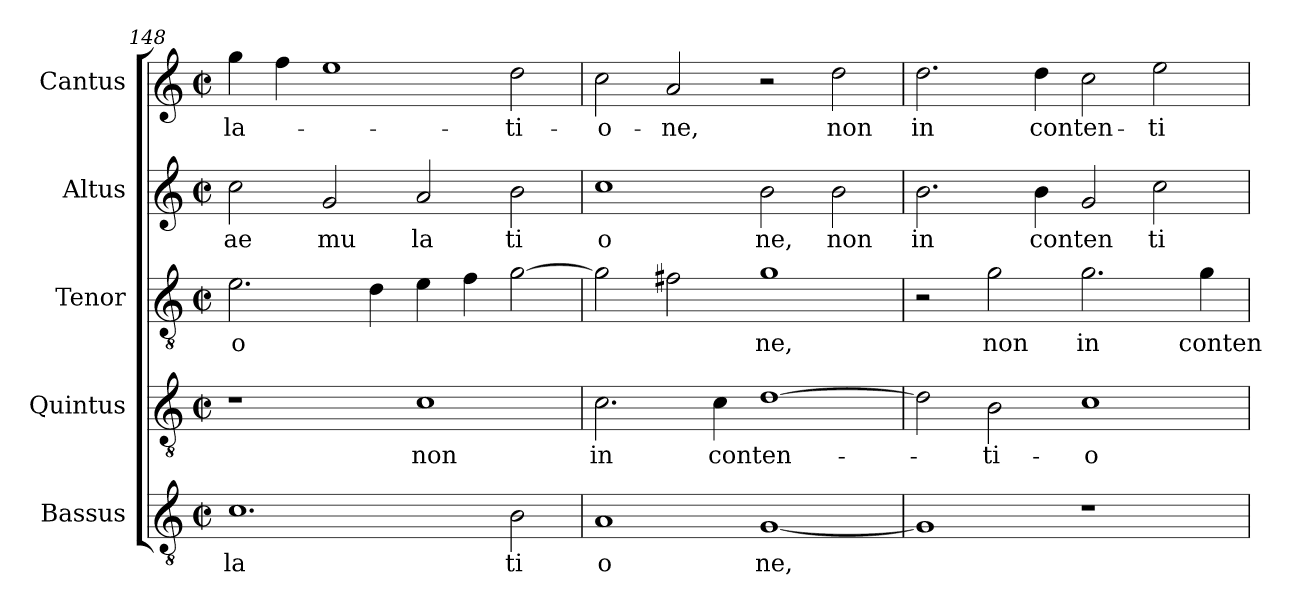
**kern	**text	**kern	**text	**kern	**text	**kern	**text	**kern	**text
*part5	*part5	*part4	*part4	*part3	*part3	*part2	*part2	*part1	*part1
*staff5	*staff5	*staff4	*staff4	*staff3	*staff3	*staff2	*staff2	*staff1	*staff1
*I"Bassus	*	*I"Quintus	*	*I"Tenor	*	*I"Altus	*	*I"Cantus	*
*clefGv2	*	*clefGv2	*	*clefGv2	*	*clefG2	*	*clefG2	*
*M2/2	*	*M2/2	*	*M2/2	*	*M2/2	*	*M2/2	*
*met(c|)	*	*met(c|)	*	*met(c|)	*	*met(c|)	*	*met(c|)	*
=148	=148	=148	=148	=148	=148	=148	=148	=148	=148
!	!LO:LY:b:cj	!	!	!	!LO:LY:b:cj	!	!LO:LY:b:cj	!	!LO:LY:b:cj
1.c	la	1r	.	2.e\	o	2cc\	ae	4gg\	-la-
.	.	.	.	.	.	.	.	4ff\	.
!	!	!	!	!	!	!	!LO:LY:b:cj	!	!
.	.	.	.	.	.	2g/	mu	1ee	.
.	.	.	.	4d\	.	.	.	.	.
!	!	!	!LO:LY:b:cj	!	!	!	!LO:LY:b:cj	!	!
.	.	1c	non	4e\	.	2a/	la	.	.
.	.	.	.	4f\	.	.	.	.	.
!	!LO:LY:b:cj	!	!	!	!	!	!LO:LY:b:cj	!	!LO:LY:b:cj
2B\	ti	.	.	[>2g\	.	2b\	ti	2dd\	-ti-
=149	=149	=149	=149	=149	=149	=149	=149	=149	=149
!	!LO:LY:b:cj	!	!LO:LY:b:cj	!	!	!	!LO:LY:b:cj	!	!LO:LY:b:cj
1A	o	2.c\	in	2g\]	.	1cc	o	2cc\	-o-
!	!	!	!	!	!	!	!	!	!LO:LY:b:cj
.	.	.	.	2f#\	.	.	.	2a/	-ne,
!	!	!	!LO:LY:b:cj	!	!	!	!	!	!
.	.	4c\	conten-	.	.	.	.	.	.
!	!LO:LY:b:cj	!	!	!	!LO:LY:b:cj	!	!LO:LY:b:cj	!	!
[<1G	ne,	[>1d	.	1g	ne,	2b\	ne,	2r	.
!	!	!	!	!	!	!	!LO:LY:b:cj	!	!LO:LY:b:cj
.	.	.	.	.	.	2b\	non	2dd\	non
=150	=150	=150	=150	=150	=150	=150	=150	=150	=150
!	!	!	!	!	!	!	!LO:LY:b:cj	!	!LO:LY:b:cj
1G]	.	2d\]	.	2r	.	2.b\	in	2.dd\	in
!	!	!	!LO:LY:b:cj	!	!LO:LY:b:cj	!	!	!	!
.	.	2B\	-ti-	2g\	non	.	.	.	.
!	!	!	!	!	!	!	!LO:LY:b:cj	!	!LO:LY:b:cj
.	.	.	.	.	.	4b\	conten	4dd\	conten-
!	!	!	!LO:LY:b:cj	!	!LO:LY:b:cj	!	!	!	!
1r	.	1c	-o-	2.g\	in	2g/	.	2cc\	.
!	!	!	!	!	!	!	!LO:LY:b:cj	!	!LO:LY:b:cj
.	.	.	.	.	.	2cc\	ti	2ee\	-ti-
!	!	!	!	!	!LO:LY:b	!	!	!	!
.	.	.	.	4g\	conten	.	.	.	.
=	=	=	=	=	=	=	=	=	=
*-	*-	*-	*-	*-	*-	*-	*-	*-	*-
